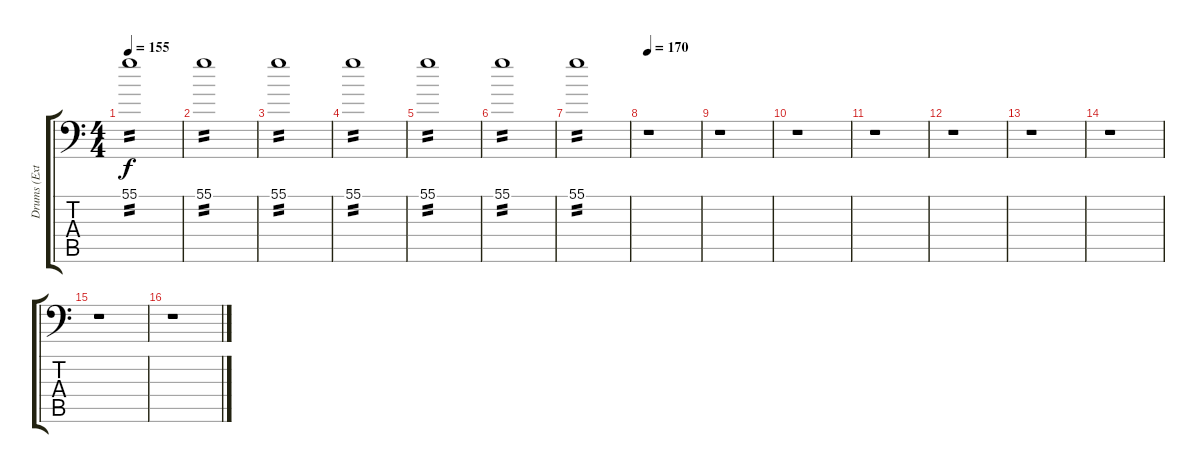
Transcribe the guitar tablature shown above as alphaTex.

\track ("Drums (Extra)" "Drums (Ext") {instrument acousticgrandpiano}
\staff {score tabs}
\tuning (C-1 C-1 C-1 C-1 C-1 C-1) {hide}
\ts (4 4)
\tempo 155
\clef f4
\ks c
55.1.1{tp 2 dy f} |
55.1.1{tp 2} |
55.1.1{tp 2} |
55.1.1{tp 2} |
55.1.1{tp 2} |
55.1.1{tp 2} |
55.1.1{tp 2} |
\tempo 170
r.1 |
r.1 |
r.1 |
r.1 |
r.1 |
r.1 |
r.1 |
r.1 |
r.1
